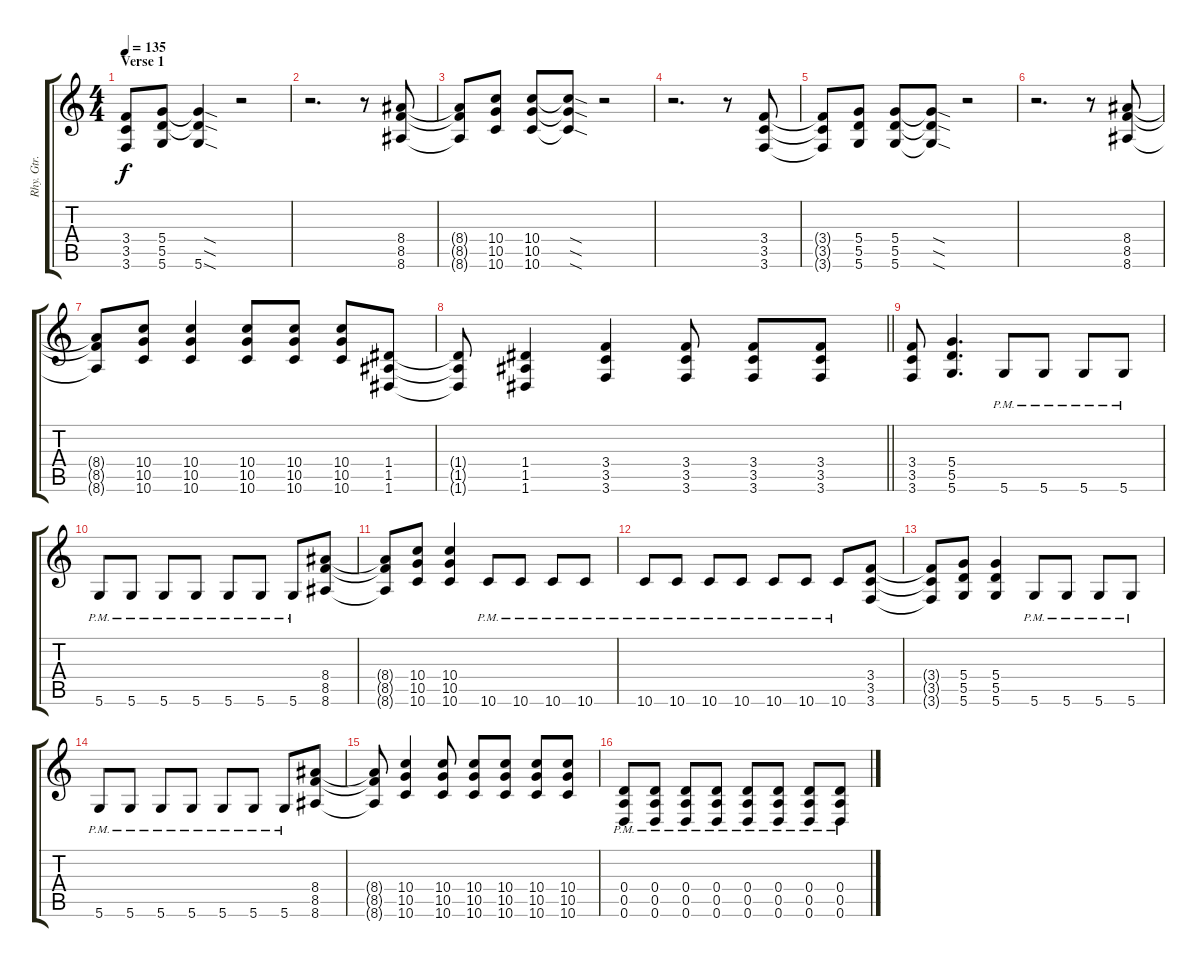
\track ("Rhy. Gtr. 1" "Rhy. Gtr. ") {instrument distortionguitar}
\staff {score tabs}
\tuning (E4 B3 G3 D3 A2 D2) {hide}
\ts (4 4)
\section ("" "Verse 1")
\tempo 135
\clef g2
\ks c
(3.4 3.5 3.6).8{dy f} (5.4 5.5 5.6).8 (5.4{sod t} 5.5{sod t} 5.6{sod}).4 r.2 |
r.2{d} r.8 (8.4 8.5 8.6).8 |
(8.4{t} 8.5{t} 8.6{t}).8 (10.4 10.5 10.6).8 (10.4 10.5 10.6).8 (10.4{sod t} 10.5{sod t} 10.6{sod t}).8 r.2 |
r.2{d} r.8 (3.4 3.5 3.6).8 |
(3.4{t} 3.5{t} 3.6{t}).8 (5.4 5.5 5.6).8 (5.4 5.5 5.6).8 (5.4{sod t} 5.5{sod t} 5.6{sod t}).8 r.2 |
r.2{d} r.8 (8.4 8.5 8.6).8 |
(8.4{t} 8.5{t} 8.6{t}).8 (10.4 10.5 10.6).8 (10.4 10.5 10.6).4 (10.4 10.5 10.6).8 (10.4 10.5 10.6).8 (10.4 10.5 10.6).8 (1.4 1.5 1.6).8 |
\barLineRight lightlight
(1.4{t} 1.5{t} 1.6{t}).8 (1.4 1.5 1.6).4 (3.4 3.5 3.6).4 (3.4 3.5 3.6).8 (3.4 3.5 3.6).8 (3.4 3.5 3.6).8 |
\section ("" "")
(3.4 3.5 3.6).8 (5.4 5.5 5.6).4{d} 5.6{pm}.8 5.6{pm}.8 5.6{pm}.8 5.6{pm}.8 |
5.6{pm}.8 5.6{pm}.8 5.6{pm}.8 5.6{pm}.8 5.6{pm}.8 5.6{pm}.8 5.6{pm}.8 (8.4 8.5 8.6).8 |
(8.4{t} 8.5{t} 8.6{t}).8 (10.4 10.5 10.6).8 (10.4 10.5 10.6).4 10.6{pm}.8 10.6{pm}.8 10.6{pm}.8 10.6{pm}.8 |
10.6{pm}.8 10.6{pm}.8 10.6{pm}.8 10.6{pm}.8 10.6{pm}.8 10.6{pm}.8 10.6{pm}.8 (3.4 3.5 3.6).8 |
(3.4{t} 3.5{t} 3.6{t}).8 (5.4 5.5 5.6).8 (5.4 5.5 5.6).4 5.6{pm}.8 5.6{pm}.8 5.6{pm}.8 5.6{pm}.8 |
5.6{pm}.8 5.6{pm}.8 5.6{pm}.8 5.6{pm}.8 5.6{pm}.8 5.6{pm}.8 5.6{pm}.8 (8.4 8.5 8.6).8 |
(8.4{t} 8.5{t} 8.6{t}).8 (10.4 10.5 10.6).4 (10.4 10.5 10.6).8 (10.4 10.5 10.6).8 (10.4 10.5 10.6).8 (10.4 10.5 10.6).8 (10.4 10.5 10.6).8 |
(0.4{pm} 0.5{pm} 0.6{pm}).8 (0.4{pm} 0.5{pm} 0.6{pm}).8 (0.4{pm} 0.5{pm} 0.6{pm}).8 (0.4{pm} 0.5{pm} 0.6{pm}).8 (0.4{pm} 0.5{pm} 0.6{pm}).8 (0.4{pm} 0.5{pm} 0.6{pm}).8 (0.4{pm} 0.5{pm} 0.6{pm}).8 (0.4{pm} 0.5{pm} 0.6{pm}).8
